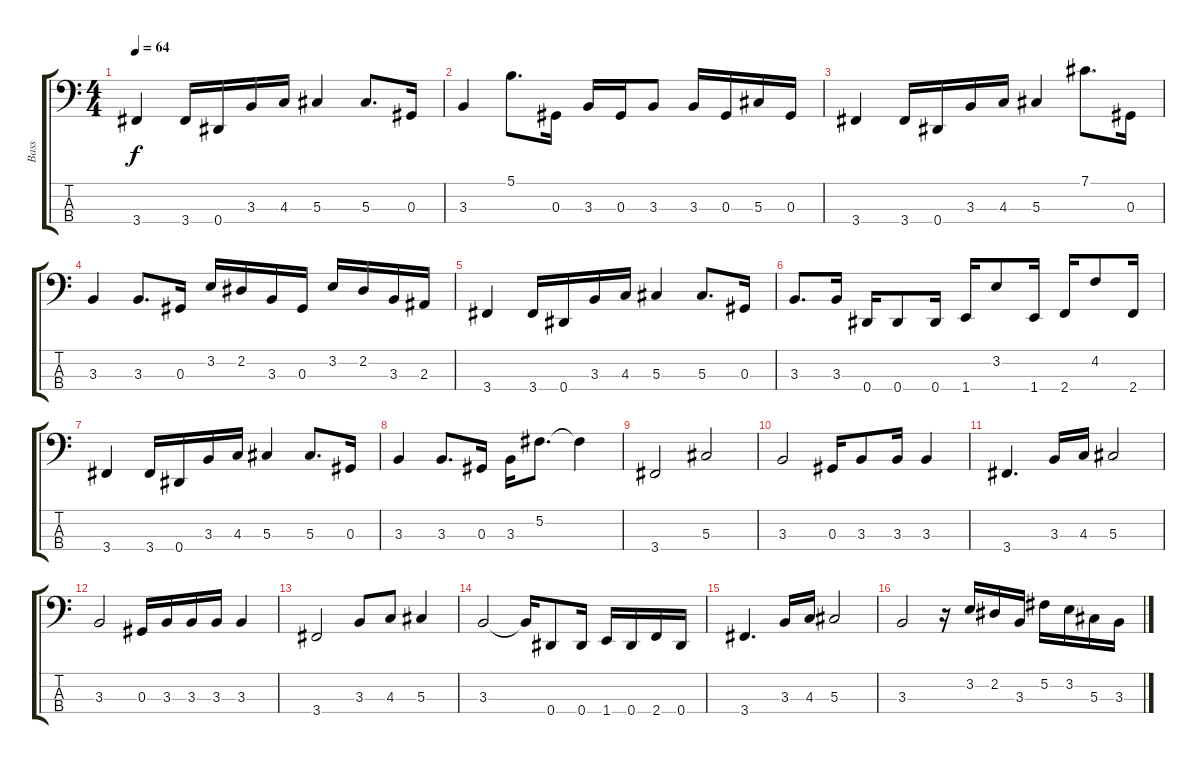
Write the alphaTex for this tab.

\track ("Bass" "Bass") {instrument electricbasspick}
\staff {score tabs}
\tuning (Gb2 Db2 Ab1 Eb1) {hide}
\ts (4 4)
\tempo 64
\clef f4
\ks c
3.4.4{dy f} 3.4.16 0.4.16 3.3.16 4.3.16 5.3.4 5.3.8{d} 0.3.16 |
3.3.4 5.1.8{d} 0.3.16 3.3.16 0.3.16 3.3.8 3.3.16 0.3.16 5.3.16 0.3.16 |
3.4.4 3.4.16 0.4.16 3.3.16 4.3.16 5.3.4 7.1.8{d} 0.3.16 |
3.3.4 3.3.8{d} 0.3.16 3.2.16 2.2.16 3.3.16 0.3.16 3.2.16 2.2.16 3.3.16 2.3.16 |
3.4.4 3.4.16 0.4.16 3.3.16 4.3.16 5.3.4 5.3.8{d} 0.3.16 |
3.3.8{d} 3.3.16 0.4.16 0.4.8 0.4.16 1.4.16 3.2.8 1.4.16 2.4.16 4.2.8 2.4.16 |
3.4.4 3.4.16 0.4.16 3.3.16 4.3.16 5.3.4 5.3.8{d} 0.3.16 |
3.3.4 3.3.8{d} 0.3.16 3.3.16 5.2.8{d} 5.2{t}.4 |
3.4.2 5.3.2 |
3.3.2 0.3.16 3.3.8 3.3.16 3.3.4 |
3.4.4{d} 3.3.16 4.3.16 5.3.2 |
3.3.2 0.3.16 3.3.16 3.3.16 3.3.16 3.3.4 |
3.4.2 3.3.8 4.3.8 5.3.4 |
3.3.2 3.3{t}.16 0.4.8 0.4.16 1.4.16 0.4.16 2.4.16 0.4.16 |
3.4.4{d} 3.3.16 4.3.16 5.3.2 |
3.3.2 r.16 3.2.16 2.2.16 3.3.16 5.2.16 3.2.16 5.3.16 3.3.16
